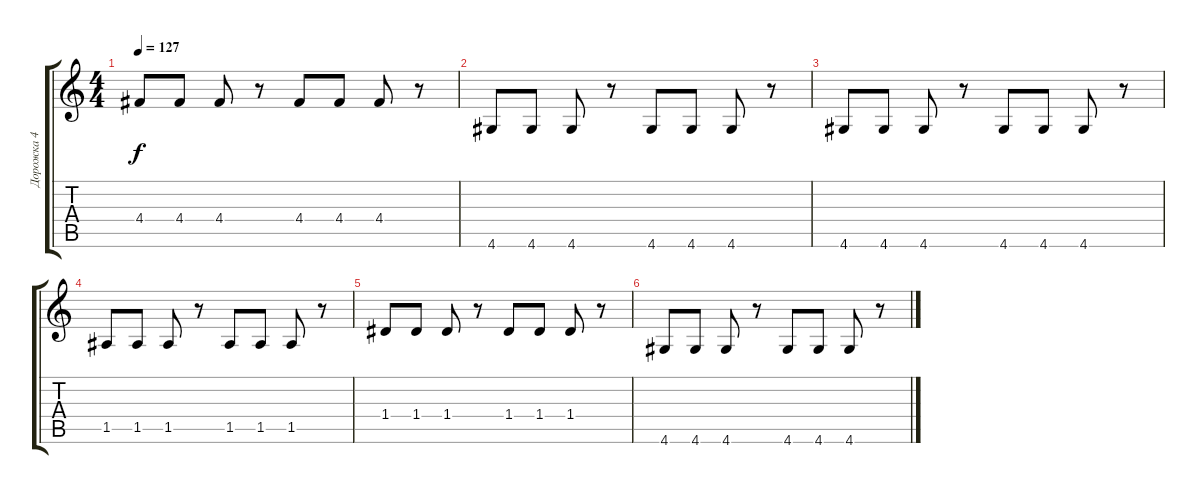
\track ("Дорожка 4" "Дорожка 4") {instrument electricbassfinger}
\staff {score tabs}
\tuning (E4 B3 G3 D3 A2 E2) {hide}
\ts (4 4)
\tempo 127
\clef g2
\ks c
4.4.8{dy f} 4.4.8 4.4.8 r.8 4.4.8 4.4.8 4.4.8 r.8 |
4.6.8 4.6.8 4.6.8 r.8 4.6.8 4.6.8 4.6.8 r.8 |
4.6.8 4.6.8 4.6.8 r.8 4.6.8 4.6.8 4.6.8 r.8 |
1.5.8 1.5.8 1.5.8 r.8 1.5.8 1.5.8 1.5.8 r.8 |
1.4.8 1.4.8 1.4.8 r.8 1.4.8 1.4.8 1.4.8 r.8 |
4.6.8 4.6.8 4.6.8 r.8 4.6.8 4.6.8 4.6.8 r.8
